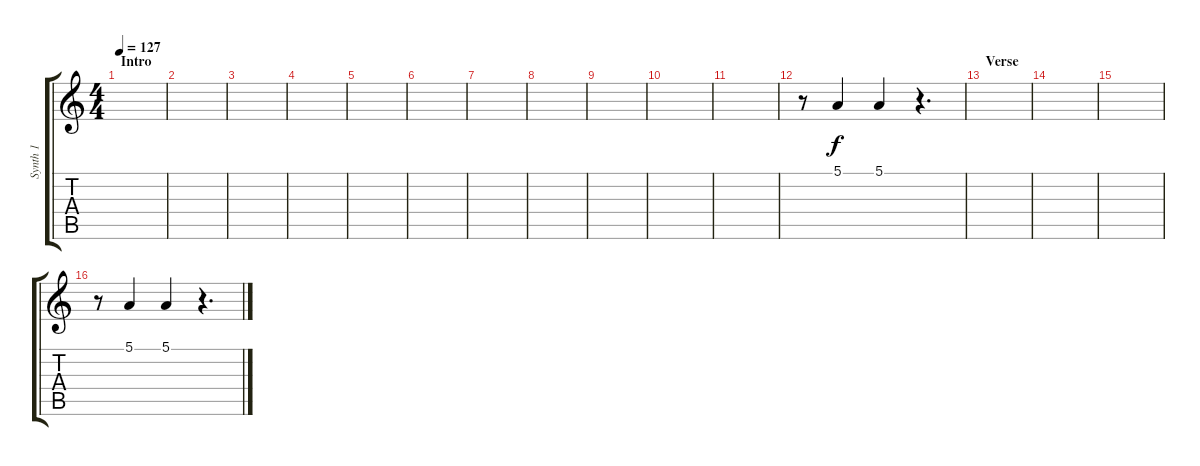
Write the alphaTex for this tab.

\track ("Synth 1" "Synth 1") {instrument electricgrandpiano}
\staff {score tabs}
\tuning (E4 B3 G3 D3 A2 E2) {hide}
\ts (4 4)
\section ("" "Intro")
\tempo 127
\clef g2
\ks c
|
|
|
|
|
|
|
|
|
|
|
r.8 5.1.4 5.1.4 r.4{d} |
\section ("" "Verse")
|
|
|
r.8 5.1.4 5.1.4 r.4{d}
